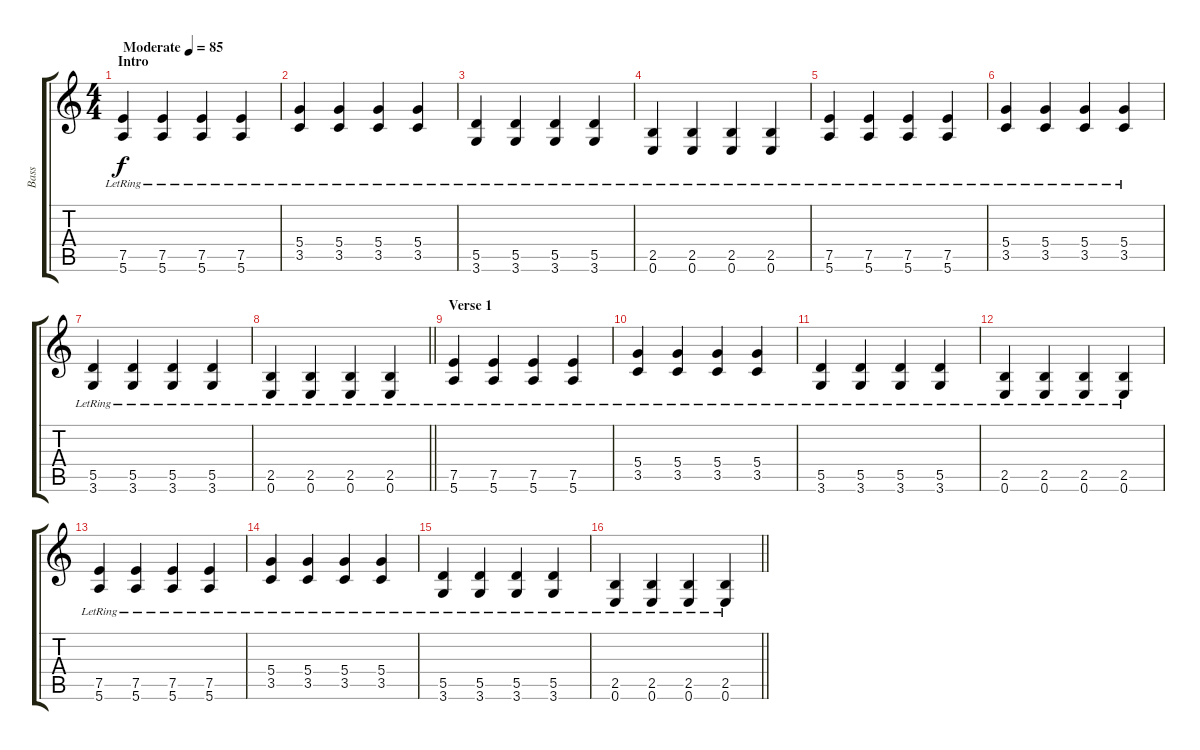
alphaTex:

\track ("Bass" "Bass") {instrument electricbassfinger}
\staff {score tabs}
\tuning (E4 B3 G3 D3 A2 E2) {hide}
\ts (4 4)
\section ("" "Intro")
\tempo (85 "Moderate")
\clef g2
\ks c
(7.5{lr} 5.6{lr}).4{dy f instrument electricbassfinger} (7.5{lr} 5.6).4 (7.5{lr} 5.6{lr}).4 (7.5{lr} 5.6{lr}).4 |
(5.4{lr} 3.5{lr}).4 (5.4{lr} 3.5{lr}).4 (5.4{lr} 3.5{lr}).4 (5.4{lr} 3.5{lr}).4 |
(5.5{lr} 3.6{lr}).4 (5.5{lr} 3.6{lr}).4 (5.5{lr} 3.6{lr}).4 (5.5{lr} 3.6{lr}).4 |
(2.5{lr} 0.6{lr}).4 (2.5{lr} 0.6{lr}).4 (2.5{lr} 0.6{lr}).4 (2.5{lr} 0.6{lr}).4 |
(7.5{lr} 5.6{lr}).4 (7.5{lr} 5.6{lr}).4 (7.5{lr} 5.6{lr}).4 (7.5{lr} 5.6{lr}).4 |
(5.4{lr} 3.5{lr}).4 (5.4{lr} 3.5{lr}).4 (5.4{lr} 3.5{lr}).4 (5.4{lr} 3.5{lr}).4 |
(5.5{lr} 3.6{lr}).4 (5.5{lr} 3.6{lr}).4 (5.5{lr} 3.6{lr}).4 (5.5{lr} 3.6{lr}).4 |
\barLineRight lightlight
(2.5{lr} 0.6{lr}).4 (2.5{lr} 0.6{lr}).4 (2.5{lr} 0.6{lr}).4 (2.5{lr} 0.6{lr}).4 |
\section ("" "Verse 1")
(7.5{lr} 5.6{lr}).4 (7.5{lr} 5.6{lr}).4 (7.5{lr} 5.6{lr}).4 (7.5{lr} 5.6{lr}).4 |
(5.4{lr} 3.5{lr}).4 (5.4{lr} 3.5{lr}).4 (5.4{lr} 3.5{lr}).4 (5.4{lr} 3.5{lr}).4 |
(5.5{lr} 3.6{lr}).4 (5.5{lr} 3.6{lr}).4 (5.5{lr} 3.6{lr}).4 (5.5{lr} 3.6{lr}).4 |
(2.5{lr} 0.6{lr}).4 (2.5{lr} 0.6{lr}).4 (2.5{lr} 0.6{lr}).4 (2.5{lr} 0.6{lr}).4 |
(7.5{lr} 5.6{lr}).4 (7.5{lr} 5.6{lr}).4 (7.5{lr} 5.6{lr}).4 (7.5{lr} 5.6{lr}).4 |
(5.4{lr} 3.5{lr}).4 (5.4{lr} 3.5{lr}).4 (5.4{lr} 3.5{lr}).4 (5.4{lr} 3.5{lr}).4 |
(5.5{lr} 3.6{lr}).4 (5.5{lr} 3.6{lr}).4 (5.5{lr} 3.6{lr}).4 (5.5{lr} 3.6{lr}).4 |
\barLineRight lightlight
(2.5{lr} 0.6{lr}).4 (2.5{lr} 0.6{lr}).4 (2.5{lr} 0.6{lr}).4 (2.5{lr} 0.6{lr}).4
